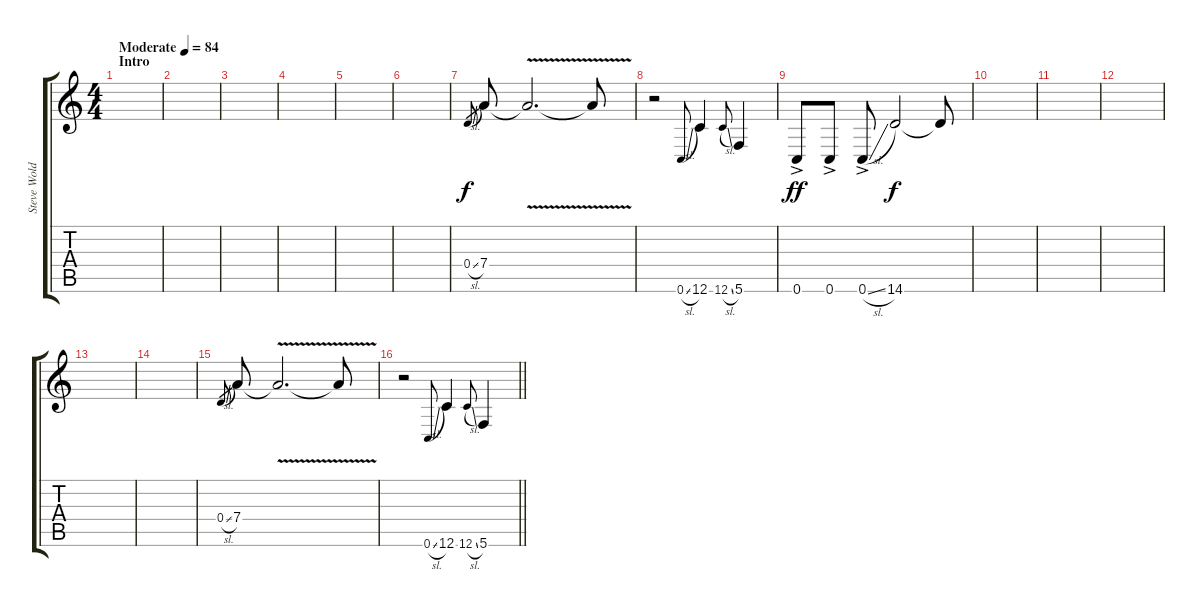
\track ("Steve Wold" "Steve Wold") {instrument acousticguitarsteel}
\staff {score tabs}
\tuning (E4 B3 G3 D3 A2 C2) {hide}
\ts (4 4)
\section ("" "Intro")
\tempo (84 "Moderate")
\clef g2
\ks c
|
|
|
|
|
|
0.4{sl}.8{gr} 7.4.8 7.4{v t}.2{d} 7.4{t}.8 |
r.2 0.6{sl}.8{gr onbeat} 12.6.4 12.6{sl}.8{gr onbeat} 5.6.4 |
0.6{ac}.8{dy ff} 0.6{ac}.8 0.6{sl ac}.8 14.6.2{dy f} 14.6{t}.8 |
|
|
|
|
|
0.4{sl}.8{gr} 7.4.8 7.4{v t}.2{d} 7.4{t}.8 |
\barLineRight lightlight
r.2 0.6{sl}.8{gr onbeat} 12.6.4 12.6{sl}.8{gr onbeat} 5.6.4
